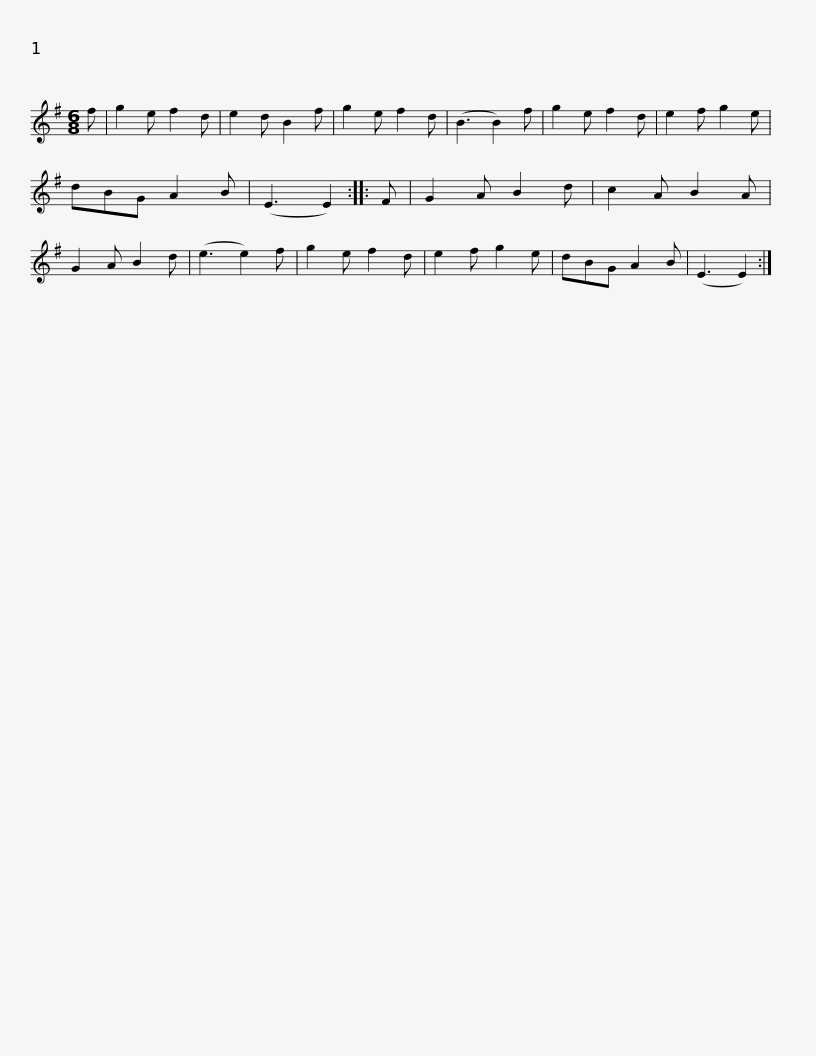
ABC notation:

X:1
L:1/8
M:6/8
I:linebreak $
K:G
V:1 treble
V:1
 f | g2 e f2 d | e2 d B2 f | g2 e f2 d | (B3 B2) f | %5
 g2 e f2 d | e2 f g2 e | dBG A2 B | (E3 E2) :: F | %10
 G2 A B2 d |$ c2 A B2 A | G2 A B2 d | (e3 e2) f | g2 e f2 d | %15
 e2 f g2 e | dBG A2 B | (E3 E2) :| %18
